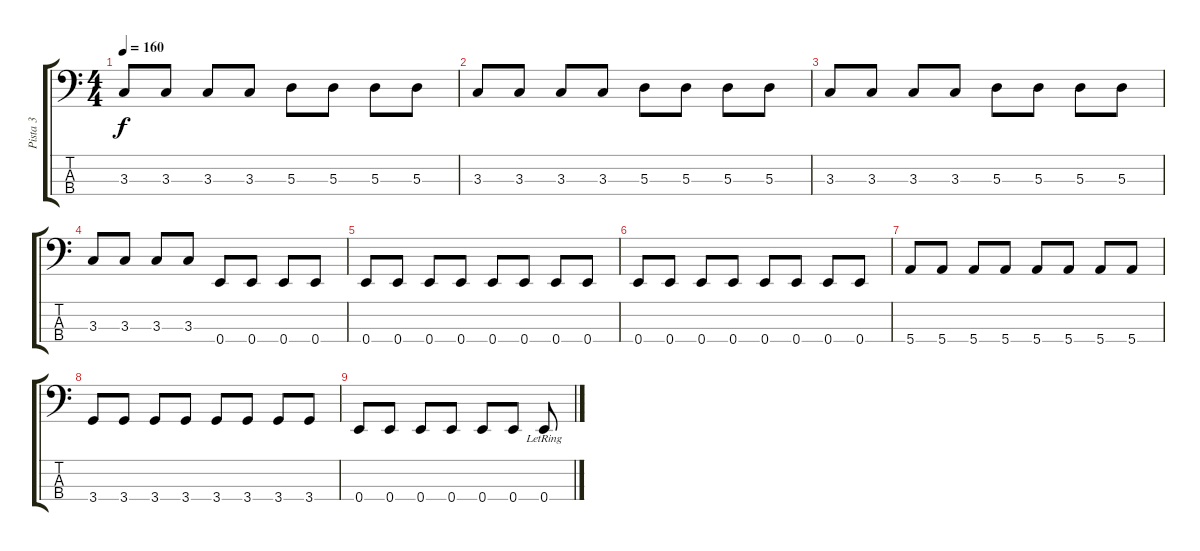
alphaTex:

\track ("Pista 3" "Pista 3") {instrument electricbassfinger}
\staff {score tabs}
\tuning (G2 D2 A1 E1) {hide}
\ts (4 4)
\tempo 160
\clef f4
\ks c
3.3.8{dy f} 3.3.8 3.3.8 3.3.8 5.3.8 5.3.8 5.3.8 5.3.8 |
3.3.8 3.3.8 3.3.8 3.3.8 5.3.8 5.3.8 5.3.8 5.3.8 |
3.3.8 3.3.8 3.3.8 3.3.8 5.3.8 5.3.8 5.3.8 5.3.8 |
3.3.8 3.3.8 3.3.8 3.3.8 0.4.8 0.4.8 0.4.8 0.4.8 |
0.4.8 0.4.8 0.4.8 0.4.8 0.4.8 0.4.8 0.4.8 0.4.8 |
0.4.8 0.4.8 0.4.8 0.4.8 0.4.8 0.4.8 0.4.8 0.4.8 |
5.4.8 5.4.8 5.4.8 5.4.8 5.4.8 5.4.8 5.4.8 5.4.8 |
3.4.8 3.4.8 3.4.8 3.4.8 3.4.8 3.4.8 3.4.8 3.4.8 |
0.4.8 0.4.8 0.4.8 0.4.8 0.4.8 0.4.8 0.4{lr}.8
